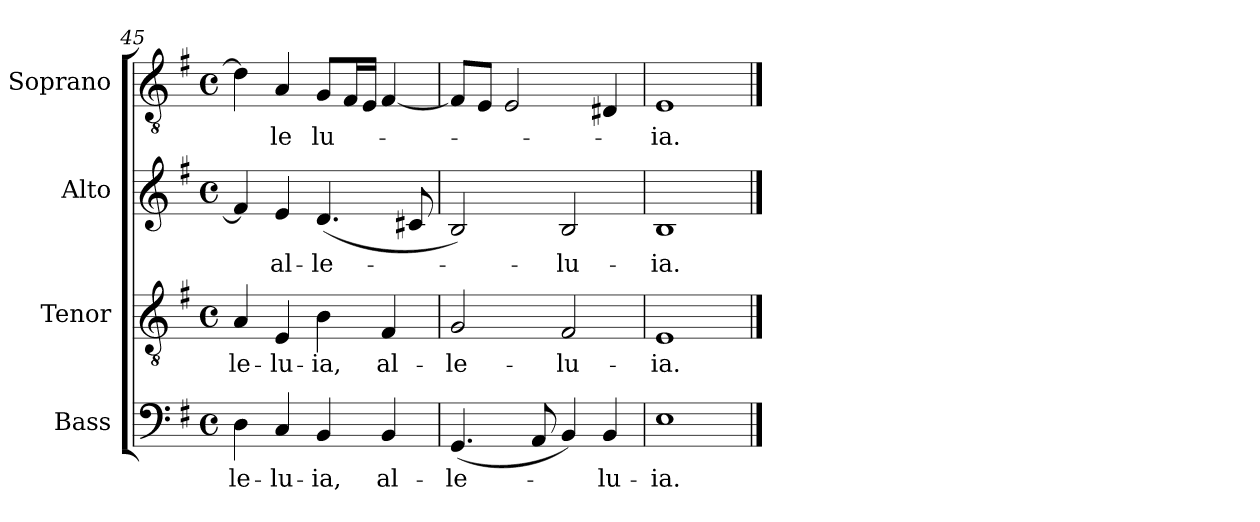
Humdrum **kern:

**kern	**text	**kern	**text	**kern	**text	**kern	**text
*part4	*part4	*part3	*part3	*part2	*part2	*part1	*part1
*staff4	*staff4	*staff3	*staff3	*staff2	*staff2	*staff1	*staff1
*I"Bass	*	*I"Tenor	*	*I"Alto	*	*I"Soprano	*
*I'Bass	*	*I'Tenor	*	*I'Alto	*	*I'Soprano	*
*clefF4	*	*clefGv2	*	*clefG2	*	*clefGv2	*
*	*	*ITrd7c12	*	*	*	*	*
*k[f#]	*	*k[f#]	*	*k[f#]	*	*k[f#]	*
*G:	*	*G:	*	*G:	*	*G:	*
*M4/4	*	*M4/4	*	*M4/4	*	*M4/4	*
*met(c)	*	*met(c)	*	*met(c)	*	*met(c)	*
=45	=45	=45	=45	=45	=45	=45	=45
!	!LO:LY:b:color=#000000	!	!	!	!	!	!
!	!	!	!LO:LY:b:color=#000000	!	!	!	!
4Di\	-le-	4AAi/	-le-	4f#i/]	.	4di\]	.
!	!LO:LY:b:color=#000000	!	!	!	!	!	!
!	!	!	!LO:LY:b:color=#000000	!	!	!	!
!	!	!	!	!	!LO:LY:b:color=#000000	!	!
!	!	!	!	!	!	!	!LO:LY:b:color=#000000
4Ci/	-lu-	4EEi/	-lu-	4ei/	al-	4Ai/	-le
!	!LO:LY:b:color=#000000	!	!	!	!	!	!
!	!	!	!LO:LY:b:color=#000000	!	!	!	!
!	!	!	!	!	!LO:LY:b:color=#000000	!	!
!	!	!	!	!	!	!	!LO:LY:b:color=#000000
4BBi/	-ia,	4BBi\	-ia,	(4.di/	-le-	8Gi/L	lu-
.	.	.	.	.	.	16F#i/L	.
.	.	.	.	.	.	16Ei/JJ	.
!	!LO:LY:b:color=#000000	!	!	!	!	!	!
!	!	!	!LO:LY:b:color=#000000	!	!	!	!
4BBi/	al-	4FF#i/	al-	.	.	[4F#i/	.
.	.	.	.	8c#Xi/	.	.	.
=46	=46	=46	=46	=46	=46	=46	=46
!	!LO:LY:b:color=#000000	!	!	!	!	!	!
!	!	!	!LO:LY:b:color=#000000	!	!	!	!
(4.GGi/	-le-	2GGi/	-le-	2Bi/)	.	8F#i/L]	.
.	.	.	.	.	.	8Ei/J	.
.	.	.	.	.	.	2Ei/	.
8AAi/	.	.	.	.	.	.	.
!	!	!	!LO:LY:b:color=#000000	!	!	!	!
!	!	!	!	!	!LO:LY:b:color=#000000	!	!
4BBi/)	.	2FF#i/	-lu-	2Bi/	-lu-	.	.
!	!LO:LY:b:color=#000000	!	!	!	!	!	!
4BBi/	-lu-	.	.	.	.	4D#Xi/	.
=47	=47	=47	=47	=47	=47	=47	=47
!	!LO:LY:b:color=#000000	!	!	!	!	!	!
!	!	!	!LO:LY:b:color=#000000	!	!	!	!
!	!	!	!	!	!LO:LY:b:color=#000000	!	!
!	!	!	!	!	!	!	!LO:LY:b:color=#000000
1Ei	-ia.	1EEi	-ia.	1Bi	-ia.	1Ei	-ia.
==	==	==	==	==	==	==	==
*-	*-	*-	*-	*-	*-	*-	*-
